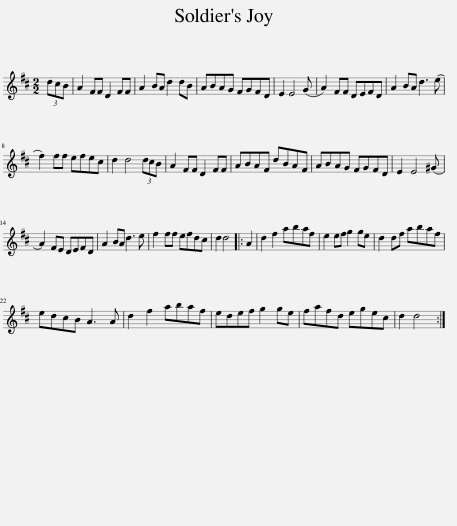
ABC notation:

X:1
L:1/8
M:2/2
I:linebreak $
K:D
V:1 treble
V:1
 (3dcB | A2 FF D2 FF | A2 BA d2 dB | ABAG FGFD | E2 E4 (G | %5
 A2) FF DEFD | A2 BA d3 (e |$ f2) ff efec | d2 d4 (3dcB | A2 FF D2 FF | %10
 ABAF dBAF | ABAG FGFD | E2 E4 (^G |$ A2) FE DEFD | A2 BA d3 e | %15
 f2 ff efdc | d2 d4 |: A2 | d2 f2 abaf | e2 ef g2 ge | %20
 d2 df abaf |$ edcB A3 A | d2 f2 abaf | edef g2 ge | fafd egec | %25
 d2 d4 :| %26
